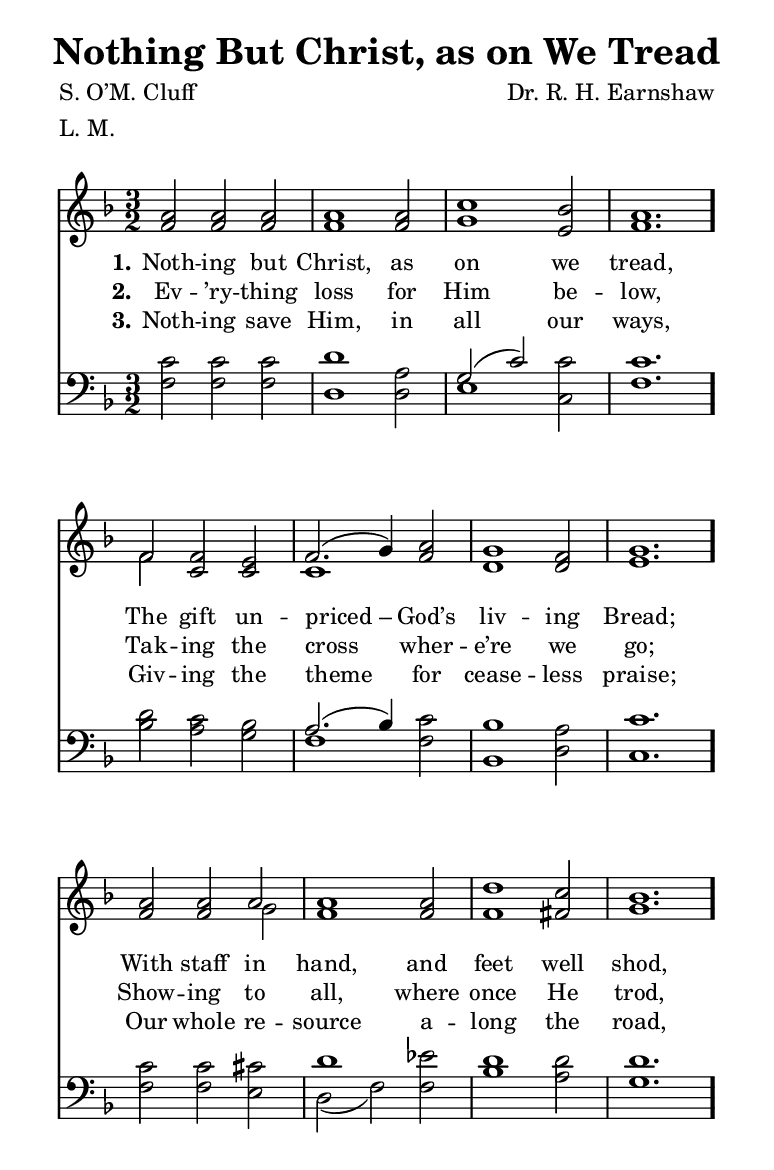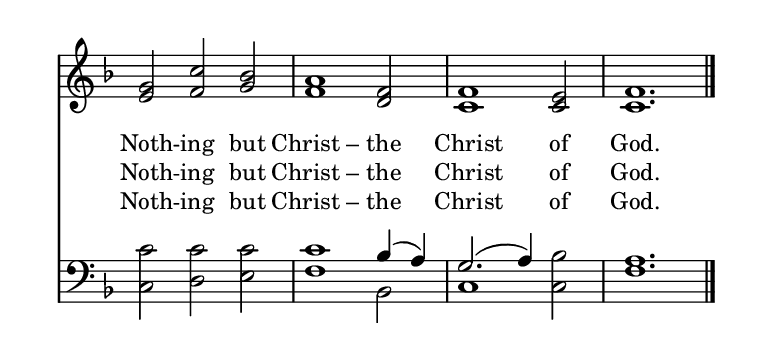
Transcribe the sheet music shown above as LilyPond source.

\include "common/global.ily"
\paper {
  \include "common/paper.ily"
  ragged-last-bottom = ##t
  systems-per-page = ##f
}

\header{
  hymnnumber = "179"
  title = "Nothing But Christ, as on We Tread"
  tunename = "Arizona"
  meter = "L. M."
  poet = "S. O’M. Cluff"
  composer = "Dr. R. H. Earnshaw"
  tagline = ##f
}

global = {
  \include "common/overrides.ily"
  \override Staff.TimeSignature.style = #'numbered
  \time 3/2
  \override Score.MetronomeMark.transparent = ##t % hide all fermata changes too
  \tempo 2=100
  \key f \major
  \autoBeamOff
}

notesSoprano = {
\global
\relative c'' {

  a2 a a | a1 a2 | c1 bes2 | a1. |
  f2 f e | f2.( g4) a2 | g1 f2 | g1. |
  a2 a a | a1 a2 | d1 c2 | bes1. |
  g2 c bes | a1 f2 | f1 e2 | f1. |

  \bar "|."

}
}

notesAlto = {
\global
\relative e' {

  f2 f f | f1 f2 | g1 e2 | f1. |
  f2 c c | c1 f2 | d1 d2 | e1. |
  f2 f g | f1 f2 | f1 fis2 | g1. |
  e2 f g | f1 d2 | c1 c2 | c1. |

}
}

notesTenor = {
\global
\relative a {

  c2 c c | d1 a2 | g( c) c | c1. |
  d2 c bes | a2.( bes4) c2 | bes1 a2 | c1. |
  c2 c cis | d1 ees2 | d1 d2 | d1. |
  c2 c c | c1 bes4( a) | g2.( a4) bes2 | a1. |

}
}

notesBass = {
\global
\relative f {

  f2 f f | d1 d2 | e1 c2 | f1. |
  bes2 a g | f1 f2 | bes,1 d2 | c1. |
  f2 f e | d( f) f | bes1 a2 | g1. |
  c,2 d e | f1 bes,2 | c1 c2 | f1. |

}
}

wordsA = \lyricmode {
\set stanza = "1."

Noth -- ing but Christ, as on we tread, \bar "."
The gift un -- priced_– God’s liv -- ing Bread; \bar "."
With staff in hand, and feet well shod, \bar "."
Noth -- ing but Christ_– the Christ of God. \bar "."

}

wordsB = \lyricmode {
\set stanza = "2."

Ev -- ’ry -- thing loss for Him be -- low,
Tak -- ing the cross wher -- e’re we go;
Show -- ing to all, where once He trod,
Noth -- ing but Christ_– the Christ of God.

}

wordsC = \lyricmode {
\set stanza = "3."

Noth -- ing save Him, in all our ways,
Giv -- ing the theme for cease -- less praise;
Our whole re -- source a -- long the road,
Noth -- ing but Christ_– the Christ of God.

}

\score {
  \context ChoirStaff <<
    \context Staff = upper <<
      \set Staff.autoBeaming = ##f
      \set ChoirStaff.systemStartDelimiter = #'SystemStartBar
      \set ChoirStaff.printPartCombineTexts = ##f
      \partcombine #'(2 . 11) \notesSoprano \notesAlto
      \context NullVoice = sopranos { \voiceOne << \notesSoprano >> }
      \context Lyrics = one   \lyricsto sopranos \wordsA
      \context Lyrics = two   \lyricsto sopranos \wordsB
      \context Lyrics = three \lyricsto sopranos \wordsC
    >>
    \context Staff = men <<
      \set Staff.autoBeaming = ##f
      \clef bass
      \set ChoirStaff.printPartCombineTexts = ##f
      \partcombine #'(2 . 11) \notesTenor \notesBass
    >>
  >>
  \layout {
    \include "common/layout.ily"
  }
  #(cond ((ly:get-option 'eog-midi-permitted) #{ \midi{
    \include "common/midi.ily"
  } #}))
}

\version "2.19.49"  % necessary for upgrading to future LilyPond versions.

% vi:set et ts=2 sw=2 ai nocindent syntax=lilypond:
